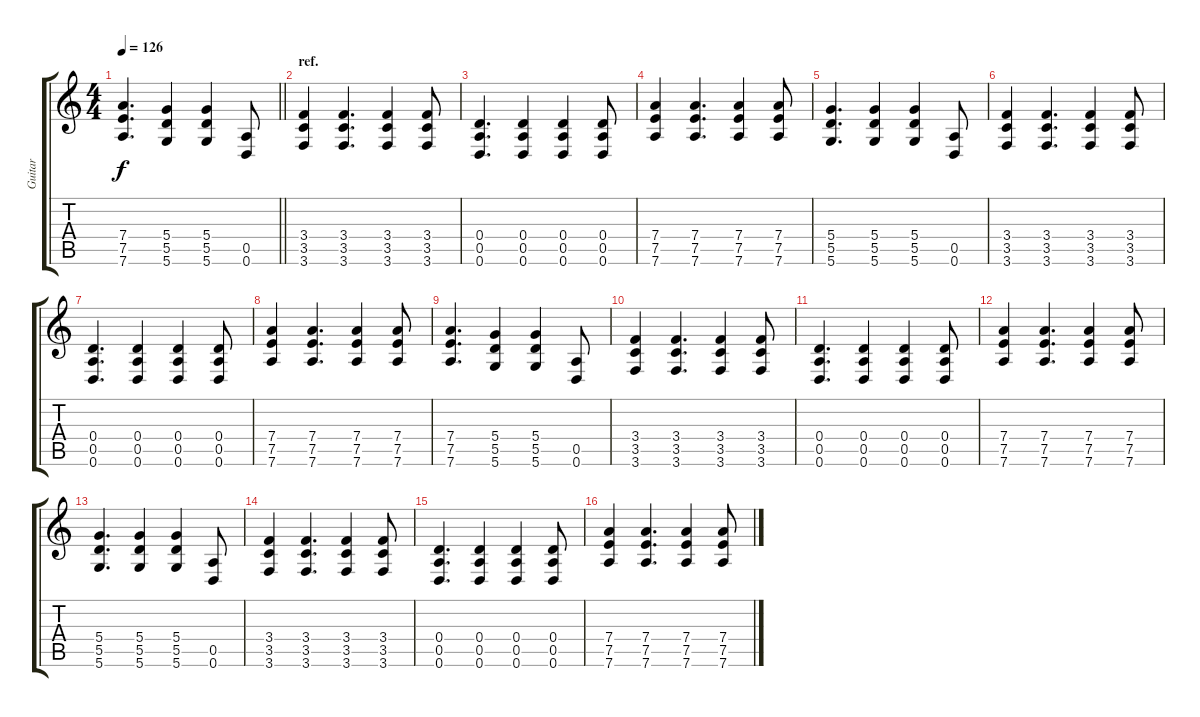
\track ("Guitar" "Guitar") {instrument acousticguitarsteel}
\staff {score tabs}
\tuning (E4 B3 G3 D3 A2 D2) {hide}
\ts (4 4)
\tempo 126
\clef g2
\barLineRight lightlight
\ks c
(7.4 7.5 7.6).4{d dy f} (5.4 5.5 5.6).4 (5.4 5.5 5.6).4 (0.5 0.6).8 |
\section ("" "ref.")
(3.4 3.5 3.6).4 (3.4 3.5 3.6).4{d} (3.4 3.5 3.6).4 (3.4 3.5 3.6).8 |
(0.4 0.5 0.6).4{d} (0.4 0.5 0.6).4 (0.4 0.5 0.6).4 (0.4 0.5 0.6).8 |
(7.4 7.5 7.6).4 (7.4 7.5 7.6).4{d} (7.4 7.5 7.6).4 (7.4 7.5 7.6).8 |
(5.4 5.5 5.6).4{d} (5.4 5.5 5.6).4 (5.4 5.5 5.6).4 (0.5 0.6).8 |
(3.4 3.5 3.6).4 (3.4 3.5 3.6).4{d} (3.4 3.5 3.6).4 (3.4 3.5 3.6).8 |
(0.4 0.5 0.6).4{d} (0.4 0.5 0.6).4 (0.4 0.5 0.6).4 (0.4 0.5 0.6).8 |
(7.4 7.5 7.6).4 (7.4 7.5 7.6).4{d} (7.4 7.5 7.6).4 (7.4 7.5 7.6).8 |
(7.4 7.5 7.6).4{d} (5.4 5.5 5.6).4 (5.4 5.5 5.6).4 (0.5 0.6).8 |
(3.4 3.5 3.6).4 (3.4 3.5 3.6).4{d} (3.4 3.5 3.6).4 (3.4 3.5 3.6).8 |
(0.4 0.5 0.6).4{d} (0.4 0.5 0.6).4 (0.4 0.5 0.6).4 (0.4 0.5 0.6).8 |
(7.4 7.5 7.6).4 (7.4 7.5 7.6).4{d} (7.4 7.5 7.6).4 (7.4 7.5 7.6).8 |
(5.4 5.5 5.6).4{d} (5.4 5.5 5.6).4 (5.4 5.5 5.6).4 (0.5 0.6).8 |
(3.4 3.5 3.6).4 (3.4 3.5 3.6).4{d} (3.4 3.5 3.6).4 (3.4 3.5 3.6).8 |
(0.4 0.5 0.6).4{d} (0.4 0.5 0.6).4 (0.4 0.5 0.6).4 (0.4 0.5 0.6).8 |
(7.4 7.5 7.6).4 (7.4 7.5 7.6).4{d} (7.4 7.5 7.6).4 (7.4 7.5 7.6).8
